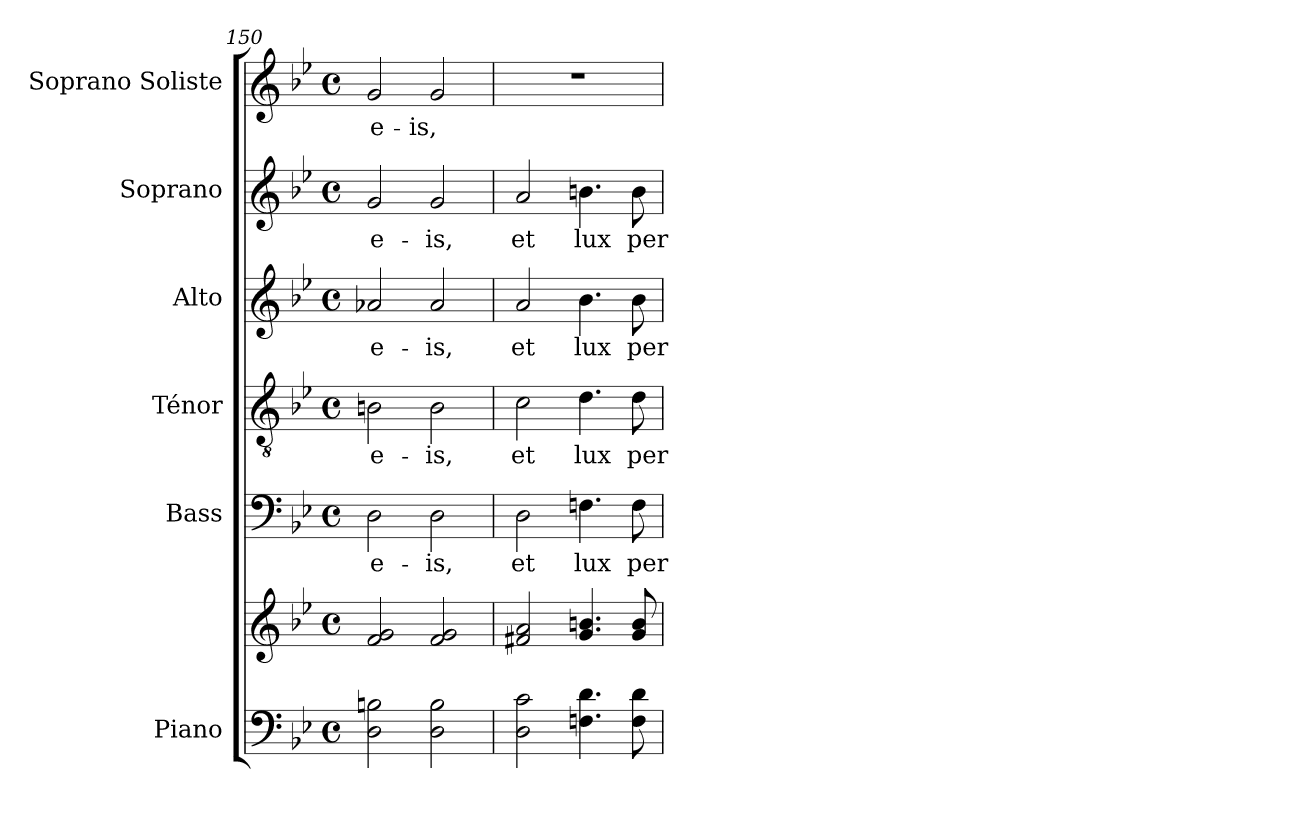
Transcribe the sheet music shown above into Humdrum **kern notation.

**kern	**kern	**kern	**text	**kern	**text	**kern	**text	**kern	**text	**kern	**text
*part6	*part6	*part5	*part5	*part4	*part4	*part3	*part3	*part2	*part2	*part1	*part1
*staff7	*staff6	*staff5	*staff5	*staff4	*staff4	*staff3	*staff3	*staff2	*staff2	*staff1	*staff1
*I"Piano	*	*I"Bass	*	*I"Ténor	*	*I"Alto	*	*I"Soprano	*	*I"Soprano Soliste	*
*I'Pno.	*	*I'B.	*	*I'T.	*	*I'A.	*	*I'S.	*	*	*
*clefF4	*clefG2	*clefF4	*	*clefGv2	*	*clefG2	*	*clefG2	*	*clefG2	*
*	*	*	*	*	*	*ITrd2c3	*	*	*	*	*
*k[b-e-]	*k[b-e-]	*k[b-e-]	*	*k[b-e-]	*	*k[f#]	*	*k[b-e-]	*	*k[b-e-]	*
*M4/4	*M4/4	*M4/4	*	*M4/4	*	*M4/4	*	*M4/4	*	*M4/4	*
*met(c)	*met(c)	*met(c)	*	*met(c)	*	*met(c)	*	*met(c)	*	*met(c)	*
=150	=150	=150	=150	=150	=150	=150	=150	=150	=150	=150	=150
2D\ 2Bn\	2f/ 2g/	2D\	e-	2Bn\	e-	2fni/	e-	2g/	e-	2g/	e-
2D\ 2B\	2f/ 2g/	2D\	-is,	2B\	-is,	2fi/	-is,	2g/	-is,	2g/	-is,
=151	=151	=151	=151	=151	=151	=151	=151	=151	=151	=151	=151
2D\ 2c\	2f#X/ 2a/	2D\	et	2c\	et	2f#i/	et	2a/	et	1r	.
4.Fn\ 4.d\	4.g/ 4.bn/	4.Fn\	lux	4.d\	lux	4.gi\	lux	4.bn\	lux	.	.
8F\ 8d\	8g/ 8b/	8F\	per-	8d\	per-	8gi\	per-	8b\	per-	.	.
=	=	=	=	=	=	=	=	=	=	=	=
*-	*-	*-	*-	*-	*-	*-	*-	*-	*-	*-	*-
